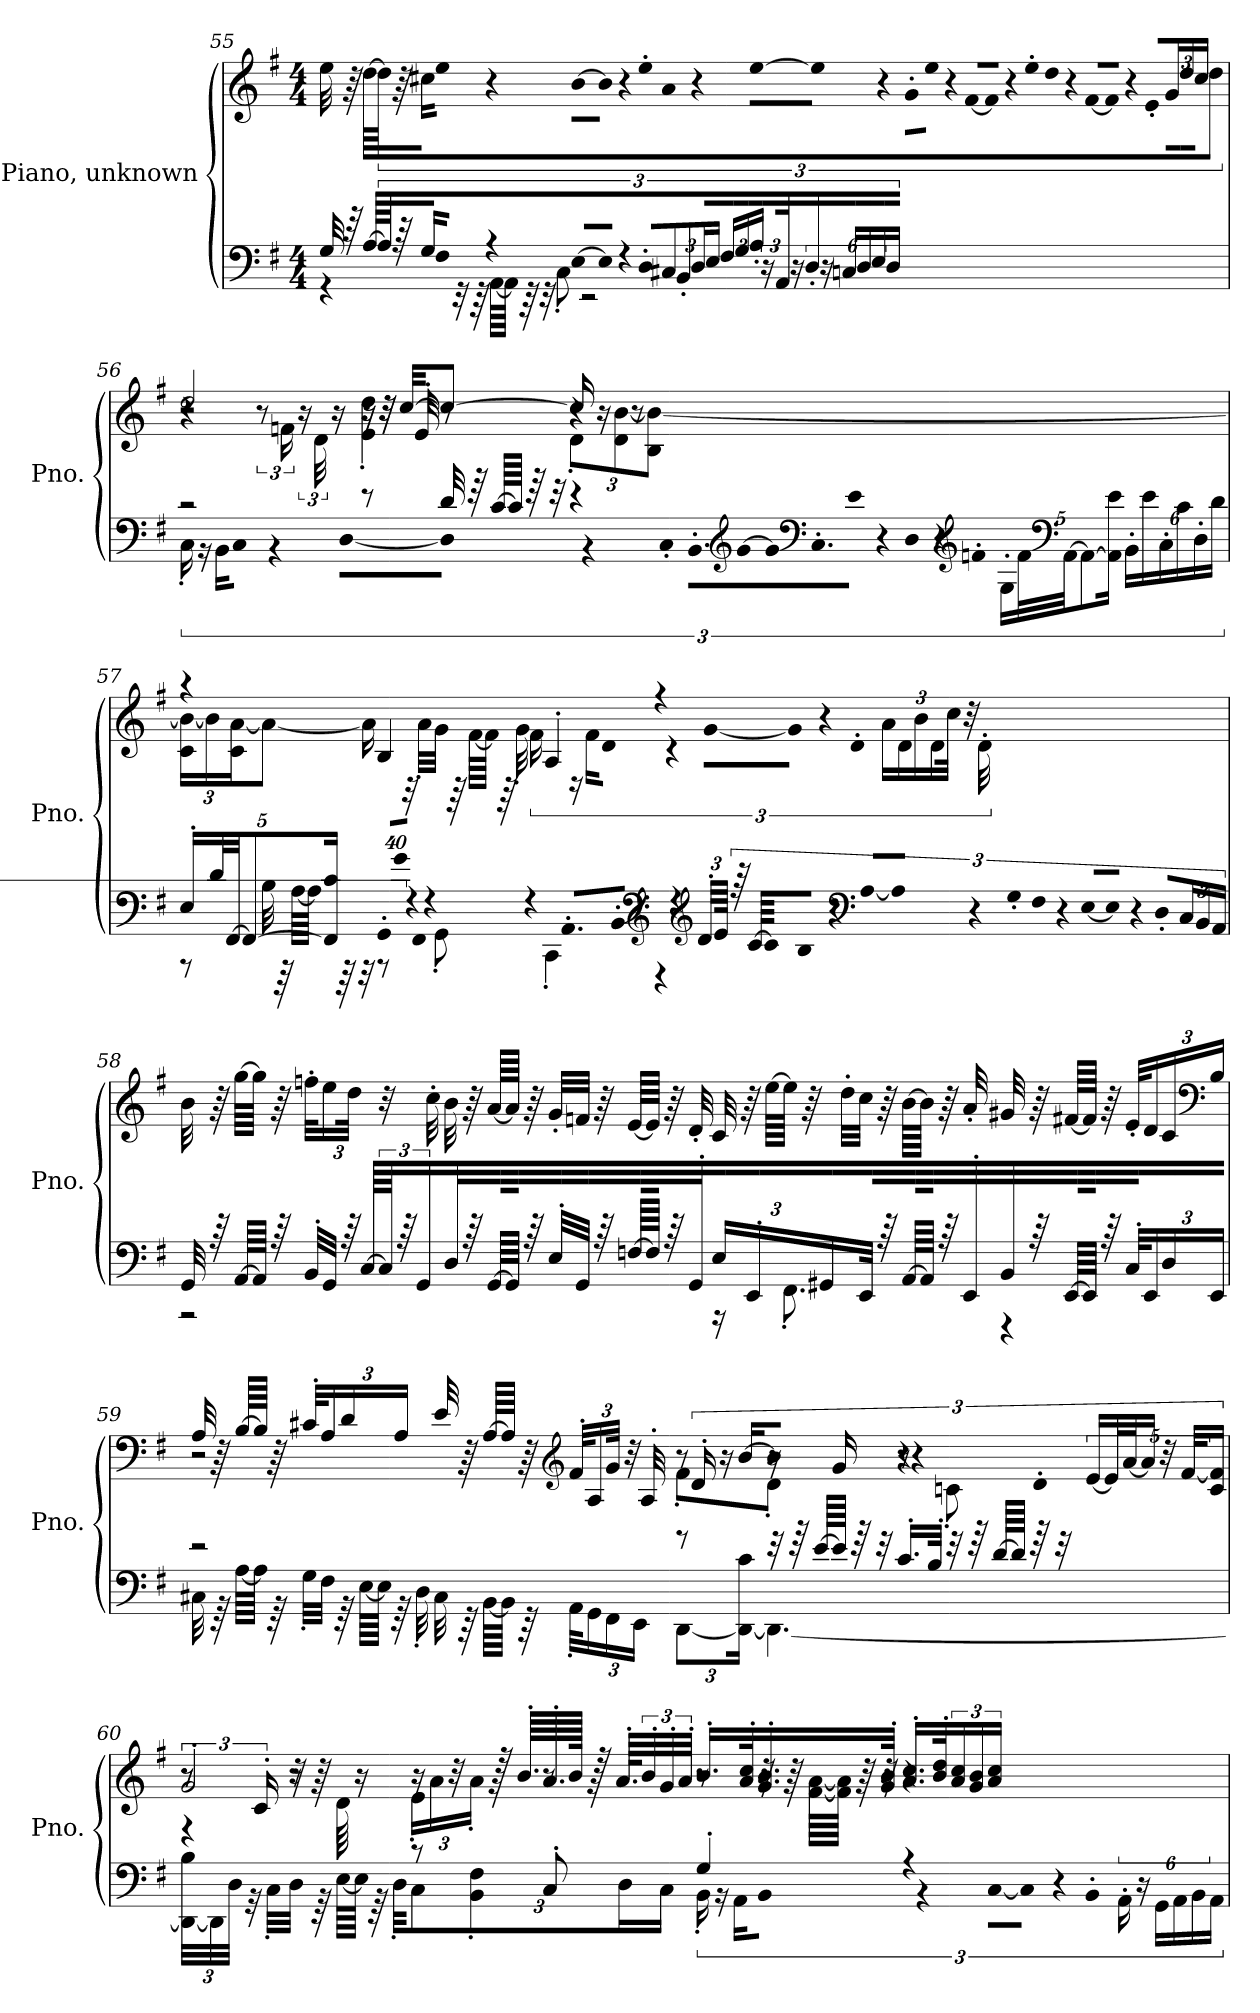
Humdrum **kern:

**kern	**kern
*part1	*part1
*staff2	*staff1
*I"Piano, unknown	*
*I'Pno.	*
!!LO:LB:g=z
*clefF4	*clefG2
*k[f#]	*k[f#]
*M4/4	*M4/4
=55	=55
*^	*
32G/	4r	32ee\
64r	.	64r
[64A/LLLL	.	[64dd\LLLL
96A/JJJJ]	.	96dd\JJJJ]
96r	.	96r
24G/LL	.	24cc#X\LL
32F#/JJk	.	32ee\JJk
64r	.	64r
[64E/LLLL	.	[64b\LLLL
64E/JJJJ]	.	64b\JJJJ]
64r	.	64r
32D'/KKL	.	32ee'\
*Xbrackettup	*	*
12C#X/	32r	32a/
.	64r	64r
.	[64AA\LLLL	[64ee\LLLL
.	64AA\JJJJ]	64ee\JJJJ]
.	64r	64r
12BB'/	.	.
.	32r	32g'\LLL
.	8C#'\	32ee\JJJ
.	.	64r
24D/L	.	.
.	.	[64f#/LLLL
.	.	64f#/JJJJ]
.	.	64r
24E/JJ	.	.
.	.	32ee'\
24F#/LL	2r	32dd\
.	.	64r
24G/	.	.
.	.	[64f#/LLLL
.	.	64f#/JJJJ]
.	.	64r
24A'/JJ	.	.
.	.	32e'/KLL
*brackettup	*	*Xbrackettup
24r	.	24g/
48AA/	.	24dd/
16r	.	.
.	.	24cc#/JJ
24D'/	.	4dd\
24r	.	.
24Cn/LL	.	.
*Xbrackettup	*	*
24D/	.	.
24E/	.	.
24D/JJ	.	.
!!LO:LB:g=z
=56	=56	=56
*	*brackettup	*
*	*	*^
*	*	*	*^
2r	24C'\	2dd/	4r	2r
.	24r	.	.	.
.	24BB\LL	.	.	.
.	32C\JJk	.	.	.
.	64r	.	.	.
.	[64D\LLLL	.	.	.
.	64D\JJJJ]	.	.	.
.	64r	.	.	.
.	32C'\	.	.	.
*	*	*	*brackettup	*
.	32.BB'\LLL	.	12r	.
*clefG2	*	*	*	*
.	[64g\L	.	.	.
.	64g\J]	.	.	.
*clefF4	*	*	*	*
.	32.C'\	.	.	.
.	.	.	24fn\	.
.	32e\JJJ	.	24r	.
.	64r	.	.	.
.	.	.	48d\	.
.	64D\	.	.	.
.	32r	.	16r	.
*clefG2	*	*	*	*
.	32fn'\	.	.	.
*	*Xbrackettup	*	*	*
8r	20G'\LL	16r	4e\' 4dd\'	16r
.	40f\L	.	.	.
.	.	32r	.	32r
*clefF4	*	*	*	*
.	[40AA\JJ	.	.	.
.	.	[32cc/KKL	.	32e'/
.	10AA\_	.	.	.
32d/	.	8cc/J_	.	8r
64r	.	.	.	.
[64c/LLLL	.	.	.	.
64c/JJJJ]	.	.	.	.
.	20AA\] 20e\Jk	.	.	.
64r	.	.	.	.
32r	.	.	.	.
*	*	*	*Xbrackettup	*
4r	24BB'\LL	16cc/]	12d'\L	4r
.	24e\	.	.	.
.	.	16r	.	.
.	24C'\	.	12d\ [12b\	.
.	24c\	8r	.	.
.	24D'\	.	12B\ 12b\_J	.
.	24d\JJ	.	.	.
*	*	*	*v	*v
!!LO:PB:g=z
=57	=57	=57	=57
20E'/LL	8r	4r	24c\ 24b\_LL
.	.	.	24b\]
40d/L	.	.	.
[40FF#/JJ	.	.	.
.	.	.	24c\ [24a\J
10FF#/_	.	.	.
.	32B\	.	8a\J_
.	64r	.	.
.	[64A\LLLL	.	.
.	64A\JJJJ]	.	.
20FF#/] 20c/Jk	.	.	.
.	64r	.	.
.	32r	.	.
*brackettup	*	*	*
!LO:N:vis=32	!	!	!
640%23GG'/LLL	8r	4B/	16a\]
!LO:N:vis=32	!	!	!
640%23g/JJJ	.	.	.
.	.	.	32r
!LO:N:vis=64	!	!	!
960%17r	.	.	.
!LO:N:vis=64	!	!	!
960%17FF#/	.	.	.
.	.	.	32a'\LLL
!LO:N:vis=32	!	!	!
640%23r	.	.	.
.	8GG'\	.	32g\JJJ
!LO:N:vis=64	!	!	!
960%17r	.	.	.
.	.	.	64r
!LO:N:vis=32.	!	!	!
1920%103AA'/LLL	.	.	.
.	.	.	[64f#\LLLL
.	.	.	64f#\JJJJ]
.	.	.	64r
!LO:N:vis=32	!	!	!
640%23BB'/JJJ	.	.	.
.	.	.	32g'\
*	*	*	*brackettup
.	4CC'\	4A'/	24f#\
24r	.	.	.
*clefG2	*	*	*
.	.	.	24r
48d'/LLL	.	.	.
96e/JJJk	.	.	.
96r	.	.	.
.	.	.	24f#\LL
[96c/KLLL	.	.	.
32c/]	.	.	.
.	.	.	32d\JJk
32B/JJJ	.	.	.
.	.	.	64r
64r	.	.	.
*clefF4	*	*	*
.	.	.	[64g\LLLL
[64A/LLLL	.	.	.
.	.	.	64g\JJJJ]
64A/JJJJ]	.	.	.
.	.	.	64r
64r	.	.	.
.	.	.	32d'\
32G'/	.	.	.
*	*	*	*Xbrackettup
.	4r	4r	24a\LL
32F#/	.	.	.
64r	.	.	.
.	.	.	24d\
[64E/LLLL	.	.	.
64E/JJJJ]	.	.	.
64r	.	.	.
.	.	.	24b\
32D'/KLL	.	.	.
.	.	.	24d\
*Xbrackettup	*	*	*
24C/	.	.	.
.	.	.	48cc\JJk
24BB/	.	.	.
.	.	.	32r
24AA/JJ	.	.	.
.	.	.	32d'\
.	1920ryy	1920ryy	1920ryy
*	*	*v	*v
!!LO:LB:g=z
=58	=58	=58
32GG/	2r	32b\
64r	.	64r
[64AA/LLLL	.	[64gg\LLLL
64AA/JJJJ]	.	64gg\JJJJ]
64r	.	64r
32BB'/LLL	.	32ffn'\KLL
32GG/JJJ	.	24ee\
64r	.	.
.	.	48dd\JJk
[64C/LLLL	.	.
*brackettup	*	*
96C/JJJJ]	.	32r
96r	.	.
24GG/	.	.
.	.	32cc'\
32D/	.	32b\
64r	.	64r
[64GG/LLLL	.	[64a/LLLL
64GG/JJJJ]	.	64a/JJJJ]
64r	.	64r
32E'/LLL	.	32g'/LLL
32GG/JJJ	.	32fn/JJJ
64r	.	64r
[64Fn/LLLL	.	[64e/LLLL
64F/JJJJ]	.	64e/JJJJ]
64r	.	64r
32GG'/	.	32d'/
*Xbrackettup	*	*
24E/LL	16r	32c/
.	.	64r
24EE'/	.	.
.	.	[64ee\LLLL
.	8.FF#'\	64ee\JJJJ]
.	.	64r
24GG#X/	.	.
.	.	32dd'\LLL
32EE/JJk	.	32cc\JJJ
64r	.	64r
[64AA/LLLL	.	[64b\LLLL
64AA/JJJJ]	.	64b\JJJJ]
64r	.	64r
32EE'/	.	32a'/
32BB/	4r	32g#X/
64r	.	64r
[64EE/LLLL	.	[64f#X/LLLL
64EE/JJJJ]	.	64f#/JJJJ]
64r	.	64r
32C'/KLL	.	32e'/KLL
24EE/	.	24d/
24D/	.	24c/
*	*	*clefF4
24EE/JJ	.	24B/JJ
!!LO:LB:g=z
=59	=59	=59
*	*	*^
*	*	*	*^
2r	32C#X\	2r	2r	32A/
.	64r	.	.	64r
.	[64A\LLLL	.	.	[64B/LLLL
.	64A\JJJJ]	.	.	64B/JJJJ]
.	64r	.	.	64r
.	32G'\LLL	.	.	32c#X'/KLL
.	32F#\JJJ	.	.	24A/
.	64r	.	.	.
.	.	.	.	24d/
.	[64E\LLLL	.	.	.
.	64E\JJJJ]	.	.	.
.	64r	.	.	.
.	.	.	.	24A/JJ
.	32D'\	.	.	.
.	32C#\	.	.	32e/
.	64r	.	.	64r
.	[64BB\LLLL	.	.	[64A/LLLL
.	64BB\JJJJ]	.	.	64A/JJJJ]
.	64r	.	.	64r
*	*	*clefG2	*	*
.	32AA'\KLL	.	.	32f#'/KLL
.	24GG\	.	.	24A/
.	24FF#\	.	.	48g/JJk
.	.	.	.	32r
.	24EE\JJ	.	.	.
.	.	.	.	32A'/
*	*	*	*	*brackettup
8r	[12DD\L	8r	8f#'\L	24d'/
.	.	.	.	24r
.	24DD\_ 24c\Jk	.	.	[24b/LL
32r	4.DD\_	16r	8d'\J	16b/JJ]
64r	.	.	.	.
[64e/LLLL	.	.	.	.
64e/JJJJ]	.	16g/	.	32r
64r	.	.	.	.
32r	.	.	.	32d'/
16.c'/LL	.	4r	8r	[20e/LL
.	.	.	.	40e/L]
.	.	.	.	[40a/J
32B'/JJk	.	.	.	.
.	.	.	.	20a/JJ]
32r	.	.	8cn'\	.
.	.	.	.	40r
64r	.	.	.	.
[64d/LLLL	.	.	.	.
.	.	.	.	[40f#/KLL
64d/JJJJ]	.	.	.	.
.	.	.	.	20c/ 20f#/]JJ
64r	.	.	.	.
32r	.	.	.	.
!!LO:LB:g=z	!!	!!
=60	=60	=60	=60	=60
4r	48DD\_ 48B\LLL	12r	8r	2g'/
.	48DD\]	.	.	.
.	48D\JJJ	.	.	.
.	32r	.	.	.
.	.	24c'/	.	.
.	32C'\LLL	.	.	.
.	32D\JJJ	8r	32r	.
.	64r	.	64r	.
.	[64E\LLLL	.	64d\	.
.	64E\JJJJ]	.	16r	.
.	64r	.	.	.
.	32D'\KKL	.	.	.
*	*	*	*Xbrackettup	*
8r	12C\	16r	24e'\LL	.
.	.	.	24a\	.
.	.	32r	.	.
.	12BB\' 12F#\'	.	24a'\JJ	.
.	.	128r	.	.
.	.	64.b'/LLLL	.	.
8C'/	.	64.a'/	8r	.
.	.	128b/JJJJk	.	.
.	.	128r	.	.
.	.	64.a'/KLLL	.	.
.	24D\L	.	.	.
.	.	48b'/	.	.
.	24C\JJ	48g'/	.	.
.	.	48a'/JJJ	.	.
*	*brackettup	*	*	*
4G'/	24BB'\	16.b'/LL	8r	2r
.	24r	.	.	.
.	24AA\LL	.	.	.
.	.	32a/' 32cc/'K	.	.
.	32BB\JJk	16.g/' 16.b/'	32r	.
.	64r	.	64r	.
.	[64C\LLLL	.	[64f#\ [64a\LLLL	.
.	64C\JJJJ]	.	64f#\] 64a\]JJJJ	.
.	64r	.	64r	.
.	32BB'\	32g/' 32b/'JJk	32r	.
4r	24AA'\	16.a/' 16.cc/'LL	4r	.
.	24r	.	.	.
.	24GG\LL	.	.	.
.	.	32b/' 32dd/'K	.	.
*	*Xbrackettup	*	*	*
.	24AA\	24a/ 24cc/	.	.
.	24BB\	24g/ 24b/	.	.
.	24AA\JJ	24a/ 24cc/JJ	.	.
*v	*v	*	*	*
*	*v	*v	*v
=	=
*-	*-
